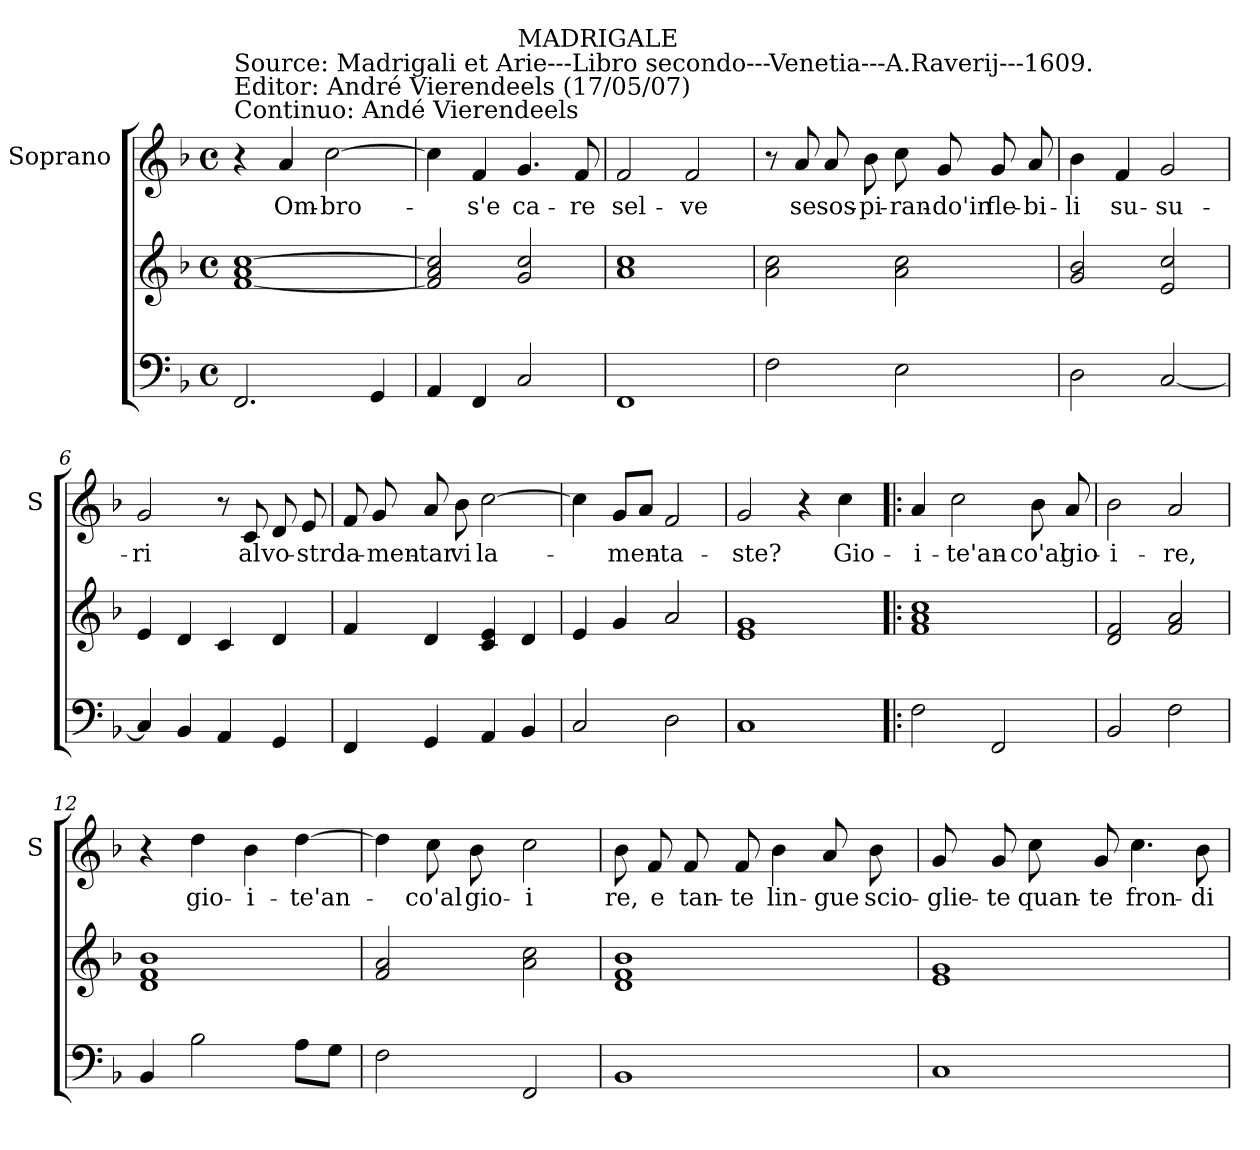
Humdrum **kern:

**kern	**kern	**kern	**text
*part2	*part2	*part1	*part1
*staff3	*staff2	*staff1	*staff1
*	*	*I"Soprano	*
*	*	*I'S	*
*clefF4	*clefG2	*clefG2	*
*k[b-]	*k[b-]	*k[b-]	*
*F:	*F:	*F:	*
*M4/4	*M4/4	*M4/4	*
*met(c)	*met(c)	*met(c)	*
=1	=1	=1	=1
!	!	!LO:TX:a:t=Source&colon; Madrigali et Arie---Libro secondo---Venetia---A.Raverij---1609.\nEditor&colon; André Vierendeels (17/05/07)\nContinuo&colon; Andé Vierendeels	!
2.FF/	[1f 1a [1cc	4r	.
.	.	4a/	Om-
.	.	[2cc\	-bro-
4GG/	.	.	.
=2	=2	=2	=2
4AA/	2f/] 2a/ 2cc/]	4cc\]	.
4FF/	.	4f/	-s'e
!	!	!LO:TX:a:t=MADRIGALE	!
2C/	2g/ 2cc/	4.g/	ca-
.	.	8f/	-re
=3	=3	=3	=3
1FF	1a 1cc	2f/	sel-
.	.	2f/	-ve
=4	=4	=4	=4
2F\	2a\ 2cc\	8r	.
.	.	8a/	se
.	.	8a/	sos-
.	.	8b-\	-pi-
2E\	2a\ 2cc\	8cc\	-ran-
.	.	8g/	-do'in
.	.	8g/	fle-
.	.	8a/	-bi-
!!LO:LB:g=z
=5	=5	=5	=5
2D\	2g/ 2b-/	4b-\	-li
.	.	4f/	su-
[2C/	2e/ 2cc/	2g/	-su-
=6	=6	=6	=6
4C/]	4e/	2g/	-ri
4BB-/	4d/	.	.
4AA/	4c/	8r	.
.	.	8c/	al
4GG/	4d/	8d/	vo-
.	.	8e/	-stro
=7	=7	=7	=7
4FF/	4f/	8f/	la-
.	.	8g/	-men-
4GG/	4d/	8a/	-tar
.	.	8b-\	vi
4AA/	4c/ 4e/	[2cc\	la-
4BB-/	4d/	.	.
=8	=8	=8	=8
2C/	4e/	4cc\]	.
.	4g/	8g/L	-men-
.	.	8a/J	.
2D\	2a/	2f/	-ta-
!!LO:LB:g=z
=9	=9	=9	=9
1C	1e 1g	2g/	-ste?
.	.	4r	.
.	.	4cc\	Gio-
=10!|:	=10!|:	=10!|:	=10!|:
2F\	1f 1a 1cc	4a/	-i-
.	.	2cc\	-te'an-
2FF/	.	.	.
.	.	8b-\	-co'al
.	.	8a/	gio-
=11	=11	=11	=11
2BB-/	2d/ 2f/	2b-\	-i-
2F\	2f/ 2a/	2a/	-re,
=12	=12	=12	=12
4BB-/	1d 1f 1b-	4r	.
2B-\	.	4dd\	gio-
.	.	4b-\	-i-
8A\L	.	[4dd\	-te'an-
8G\J	.	.	.
!!LO:LB:g=z
=13	=13	=13	=13
2F\	2f/ 2a/	4dd\]	.
.	.	8cc\	-co'al
.	.	8b-\	gio-
2FF/	2a\ 2cc\	2cc\	-i
=14	=14	=14	=14
1BB-	1d 1f 1b-	8b-\	re,
.	.	8f/	e
.	.	8f/	tan-
.	.	8f/	-te
.	.	4b-\	lin-
.	.	8a/	-gue
.	.	8b-\	scio-
=15	=15	=15	=15
1C	1e 1g	8g/	-glie-
.	.	8g/	-te
.	.	8cc\	quan-
.	.	8g/	-te
.	.	4.cc\	fron-
.	.	8b-\	-di
=	=	=	=
*-	*-	*-	*-
